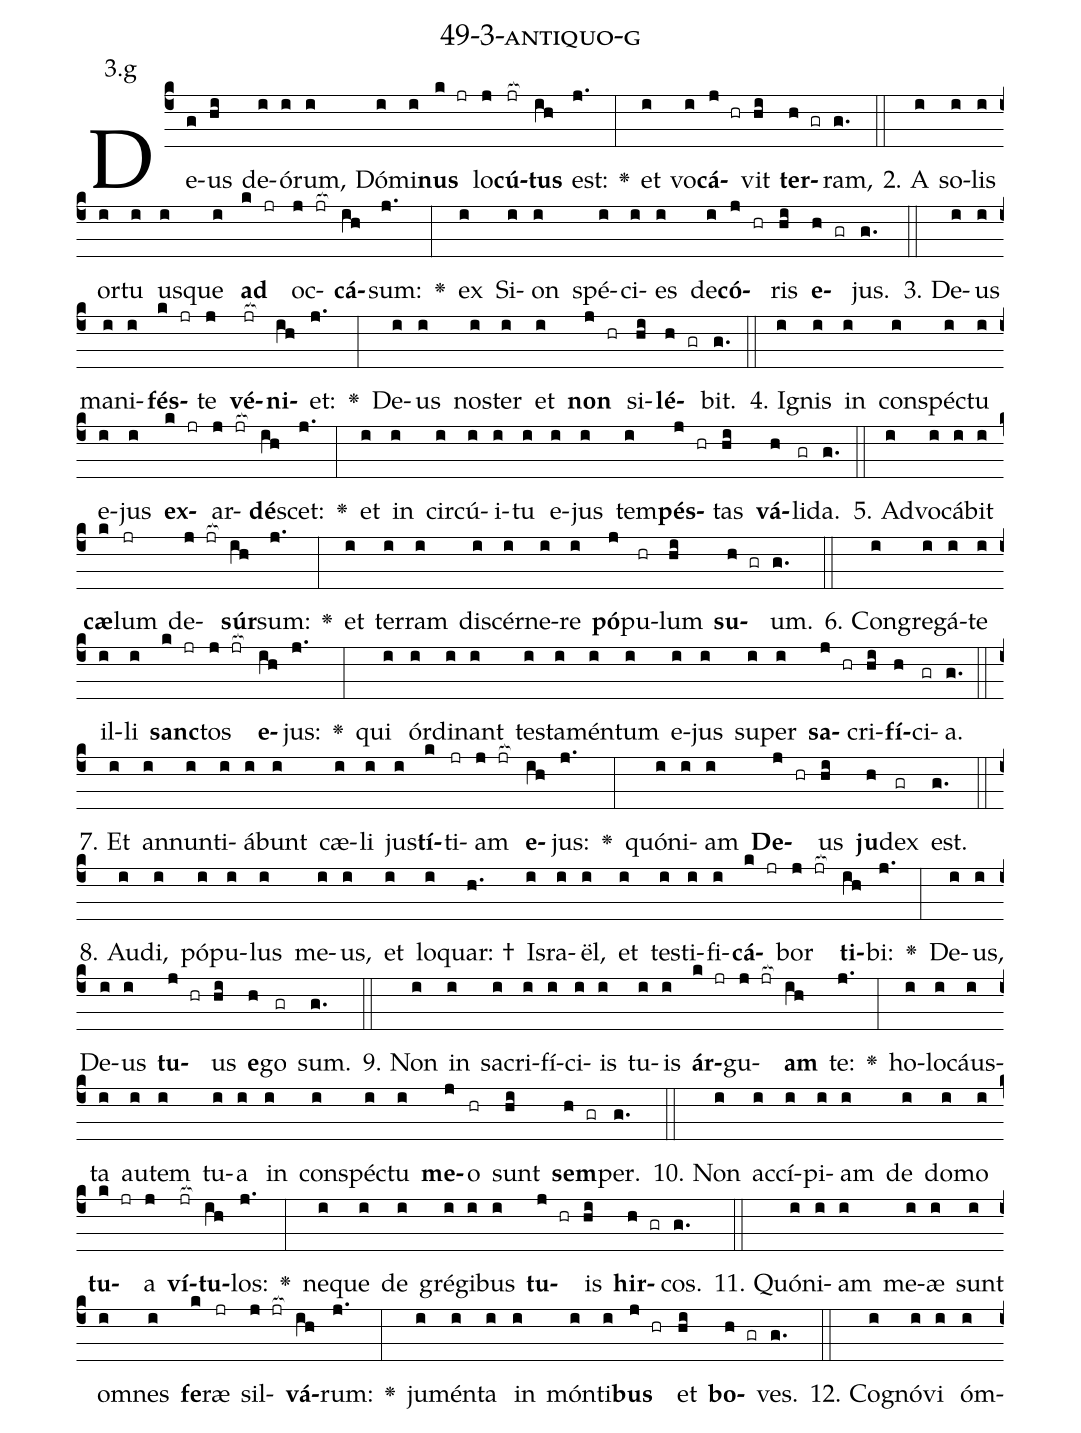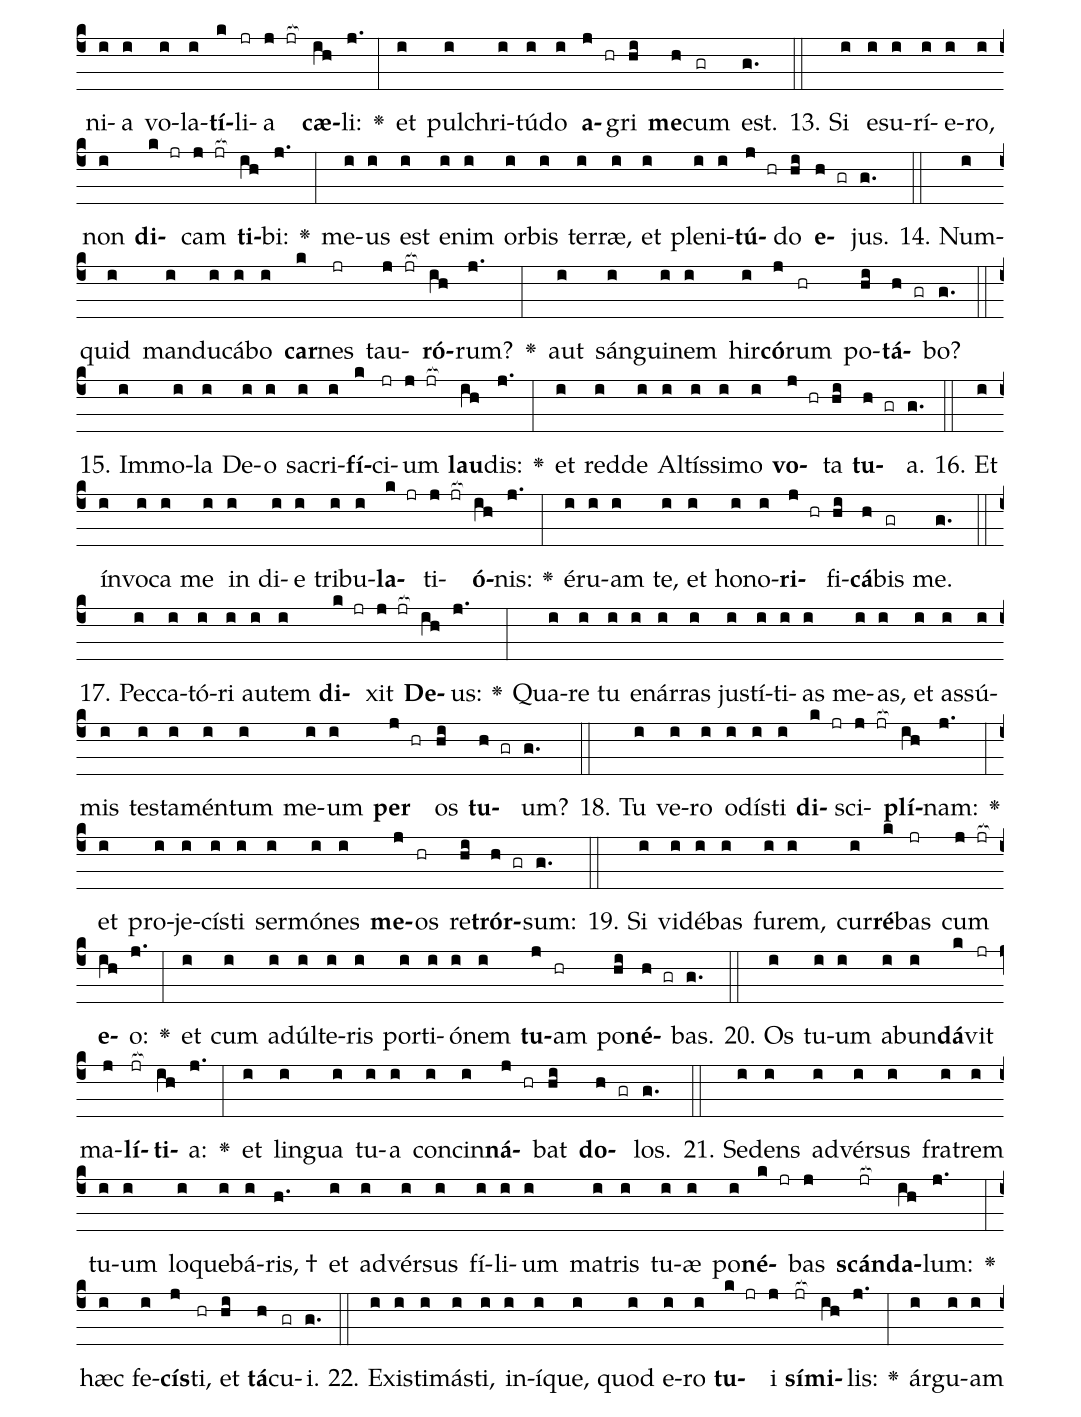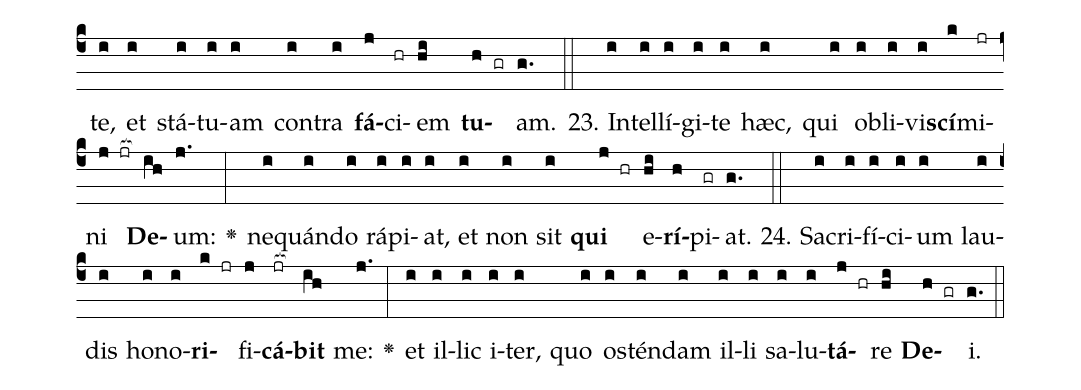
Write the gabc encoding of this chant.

name: 49-3-antiquo-g;
annotation: 3.g;
%%
(c4)De(g)us(hi) de(i)ó(i)rum,(i) Dó(i)mi(i)<b>nus</b>(k jr) lo(j)<b>cú</b>(jr[ocb:1{])<b>tus</b>(ih[ocb:0}]) est:(j.) <v>\greheightstar</v>(:) et(i) vo(i)<b>cá</b>(j hr)vit(hi) <b>ter</b>(h gr)ram,(g.) (::)
2. A(i) so(i)lis(i) or(i)tu(i) us(i)que(i) <b>ad</b>(k jr) oc(j jr[ocb:1{])<b>cá</b>(ih[ocb:0}])sum:(j.) <v>\greheightstar</v>(:) ex(i) Si(i)on(i) spé(i)ci(i)es(i) de(i)<b>có</b>(j hr)ris(hi) <b>e</b>(h gr)jus.(g.) (::)
3. De(i)us(i) ma(i)ni(i)<b>fés</b>(k jr)te(j) <b>vé</b>(jr[ocb:1{])<b>ni</b>(ih[ocb:0}])et:(j.) <v>\greheightstar</v>(:) De(i)us(i) nos(i)ter(i) et(i) <b>non</b>(j hr) si(hi)<b>lé</b>(h gr)bit.(g.) (::)
4. I(i)gnis(i) in(i) con(i)spéc(i)tu(i) e(i)jus(i) <b>ex</b>(k jr)ar(j jr[ocb:1{])<b>dé</b>(ih[ocb:0}])scet:(j.) <v>\greheightstar</v>(:) et(i) in(i) cir(i)cú(i)i(i)tu(i) e(i)jus(i) tem(i)<b>pés</b>(j hr)tas(hi) <b>vá</b>(h)li(gr)da.(g.) (::)
5. Ad(i)vo(i)cá(i)bit(i) <b>cæ</b>(k)lum(jr) de(j jr[ocb:1{])<b>súr</b>(ih[ocb:0}])sum:(j.) <v>\greheightstar</v>(:) et(i) ter(i)ram(i) di(i)scér(i)ne(i)re(i) <b>pó</b>(j)pu(hr)lum(hi) <b>su</b>(h gr)um.(g.) (::)
6. Con(i)gre(i)gá(i)te(i) il(i)li(i) <b>sanc</b>(k jr)tos(j jr[ocb:1{]) <b>e</b>(ih[ocb:0}])jus:(j.) <v>\greheightstar</v>(:) qui(i) ór(i)di(i)nant(i) tes(i)ta(i)mén(i)tum(i) e(i)jus(i) su(i)per(i) <b>sa</b>(j hr)cri(hi)<b>fí</b>(h)ci(gr)a.(g.) (::)
7. Et(i) an(i)nun(i)ti(i)á(i)bunt(i) cæ(i)li(i) jus(i)<b>tí</b>(k)ti(jr)am(j jr[ocb:1{]) <b>e</b>(ih[ocb:0}])jus:(j.) <v>\greheightstar</v>(:) quón(i)i(i)am(i) <b>De</b>(j hr)us(hi) <b>ju</b>(h)dex(gr) est.(g.) (::)
8. Au(i)di,(i) pó(i)pu(i)lus(i) me(i)us,(i) et(i) lo(i)quar: †(h.) Is(i)ra(i)ël,(i) et(i) tes(i)ti(i)fi(i)<b>cá</b>(k jr)bor(j jr[ocb:1{]) <b>ti</b>(ih[ocb:0}])bi:(j.) <v>\greheightstar</v>(:) De(i)us,(i) De(i)us(i) <b>tu</b>(j hr)us(hi) <b>e</b>(h)go(gr) sum.(g.) (::)
9. Non(i) in(i) sa(i)cri(i)fí(i)ci(i)is(i) tu(i)is(i) <b>ár</b>(k jr)gu(j jr[ocb:1{])<b>am</b>(ih[ocb:0}]) te:(j.) <v>\greheightstar</v>(:) ho(i)lo(i)cáus(i)ta(i) au(i)tem(i) tu(i)a(i) in(i) con(i)spéc(i)tu(i) <b>me</b>(j)o(hr) sunt(hi) <b>sem</b>(h gr)per.(g.) (::)
10. Non(i) ac(i)cí(i)pi(i)am(i) de(i) do(i)mo(i) <b>tu</b>(k jr)a(j) <b>ví</b>(jr[ocb:1{])<b>tu</b>(ih[ocb:0}])los:(j.) <v>\greheightstar</v>(:) ne(i)que(i) de(i) gré(i)gi(i)bus(i) <b>tu</b>(j hr)is(hi) <b>hir</b>(h gr)cos.(g.) (::)
11. Quón(i)i(i)am(i) me(i)æ(i) sunt(i) om(i)nes(i) <b>fe</b>(k)ræ(jr) sil(j jr[ocb:1{])<b>vá</b>(ih[ocb:0}])rum:(j.) <v>\greheightstar</v>(:) ju(i)mén(i)ta(i) in(i) món(i)ti(i)<b>bus</b>(j hr) et(hi) <b>bo</b>(h gr)ves.(g.) (::)
12. Co(i)gnó(i)vi(i) óm(i)ni(i)a(i) vo(i)la(i)<b>tí</b>(k)li(jr)a(j jr[ocb:1{]) <b>cæ</b>(ih[ocb:0}])li:(j.) <v>\greheightstar</v>(:) et(i) pul(i)chri(i)tú(i)do(i) <b>a</b>(j hr)gri(hi) <b>me</b>(h)cum(gr) est.(g.) (::)
13. Si(i) e(i)su(i)rí(i)e(i)ro,(i) non(i) <b>di</b>(k jr)cam(j jr[ocb:1{]) <b>ti</b>(ih[ocb:0}])bi:(j.) <v>\greheightstar</v>(:) me(i)us(i) est(i) e(i)nim(i) or(i)bis(i) ter(i)ræ,(i) et(i) ple(i)ni(i)<b>tú</b>(j hr)do(hi) <b>e</b>(h gr)jus.(g.) (::)
14. Num(i)quid(i) man(i)du(i)cá(i)bo(i) <b>car</b>(k)nes(jr) tau(j jr[ocb:1{])<b>ró</b>(ih[ocb:0}])rum?(j.) <v>\greheightstar</v>(:) aut(i) sán(i)gui(i)nem(i) hir(i)<b>có</b>(j)rum(hr) po(hi)<b>tá</b>(h gr)bo?(g.) (::)
15. Im(i)mo(i)la(i) De(i)o(i) sa(i)cri(i)<b>fí</b>(k)ci(jr)um(j jr[ocb:1{]) <b>lau</b>(ih[ocb:0}])dis:(j.) <v>\greheightstar</v>(:) et(i) red(i)de(i) Al(i)tís(i)si(i)mo(i) <b>vo</b>(j hr)ta(hi) <b>tu</b>(h gr)a.(g.) (::)
16. Et(i) ín(i)vo(i)ca(i) me(i) in(i) di(i)e(i) tri(i)bu(i)<b>la</b>(k jr)ti(j jr[ocb:1{])<b>ó</b>(ih[ocb:0}])nis:(j.) <v>\greheightstar</v>(:) é(i)ru(i)am(i) te,(i) et(i) ho(i)no(i)<b>ri</b>(j hr)fi(hi)<b>cá</b>(h)bis(gr) me.(g.) (::)
17. Pec(i)ca(i)tó(i)ri(i) au(i)tem(i) <b>di</b>(k jr)xit(j jr[ocb:1{]) <b>De</b>(ih[ocb:0}])us:(j.) <v>\greheightstar</v>(:) Qua(i)re(i) tu(i) e(i)nár(i)ras(i) jus(i)tí(i)ti(i)as(i) me(i)as,(i) et(i) as(i)sú(i)mis(i) tes(i)ta(i)mén(i)tum(i) me(i)um(i) <b>per</b>(j hr) os(hi) <b>tu</b>(h gr)um?(g.) (::)
18. Tu(i) ve(i)ro(i) o(i)dís(i)ti(i) <b>di</b>(k jr)sci(j jr[ocb:1{])<b>plí</b>(ih[ocb:0}])nam:(j.) <v>\greheightstar</v>(:) et(i) pro(i)je(i)cís(i)ti(i) ser(i)mó(i)nes(i) <b>me</b>(j)os(hr) re(hi)<b>trór</b>(h gr)sum:(g.) (::)
19. Si(i) vi(i)dé(i)bas(i) fu(i)rem,(i) cur(i)<b>ré</b>(k)bas(jr) cum(j jr[ocb:1{]) <b>e</b>(ih[ocb:0}])o:(j.) <v>\greheightstar</v>(:) et(i) cum(i) ad(i)úl(i)te(i)ris(i) por(i)ti(i)ó(i)nem(i) <b>tu</b>(j)am(hr) po(hi)<b>né</b>(h gr)bas.(g.) (::)
20. Os(i) tu(i)um(i) ab(i)un(i)<b>dá</b>(k)vit(jr) ma(j)<b>lí</b>(jr[ocb:1{])<b>ti</b>(ih[ocb:0}])a:(j.) <v>\greheightstar</v>(:) et(i) lin(i)gua(i) tu(i)a(i) con(i)cin(i)<b>ná</b>(j hr)bat(hi) <b>do</b>(h gr)los.(g.) (::)
21. Se(i)dens(i) ad(i)vér(i)sus(i) fra(i)trem(i) tu(i)um(i) lo(i)que(i)bá(i)ris, †(h.) et(i) ad(i)vér(i)sus(i) fí(i)li(i)um(i) ma(i)tris(i) tu(i)æ(i) po(i)<b>né</b>(k jr)bas(j) <b>scán</b>(jr[ocb:1{])<b>da</b>(ih[ocb:0}])lum:(j.) <v>\greheightstar</v>(:) hæc(i) fe(i)<b>cís</b>(j)ti,(hr) et(hi) <b>tá</b>(h)cu(gr)i.(g.) (::)
22. Ex(i)is(i)ti(i)más(i)ti,(i) in(i)í(i)que,(i) quod(i) e(i)ro(i) <b>tu</b>(k jr)i(j) <b>sí</b>(jr[ocb:1{])<b>mi</b>(ih[ocb:0}])lis:(j.) <v>\greheightstar</v>(:) ár(i)gu(i)am(i) te,(i) et(i) stá(i)tu(i)am(i) con(i)tra(i) <b>fá</b>(j)ci(hr)em(hi) <b>tu</b>(h gr)am.(g.) (::)
23. In(i)tel(i)lí(i)gi(i)te(i) hæc,(i) qui(i) ob(i)li(i)vi(i)<b>scí</b>(k)mi(jr)ni(j jr[ocb:1{]) <b>De</b>(ih[ocb:0}])um:(j.) <v>\greheightstar</v>(:) ne(i)quán(i)do(i) rá(i)pi(i)at,(i) et(i) non(i) sit(i) <b>qui</b>(j hr) e(hi)<b>rí</b>(h)pi(gr)at.(g.) (::)
24. Sa(i)cri(i)fí(i)ci(i)um(i) lau(i)dis(i) ho(i)no(i)<b>ri</b>(k jr)fi(j)<b>cá</b>(jr[ocb:1{])<b>bit</b>(ih[ocb:0}]) me:(j.) <v>\greheightstar</v>(:) et(i) il(i)lic(i) i(i)ter,(i) quo(i) os(i)tén(i)dam(i) il(i)li(i) sa(i)lu(i)<b>tá</b>(j hr)re(hi) <b>De</b>(h gr)i.(g.) (::)
